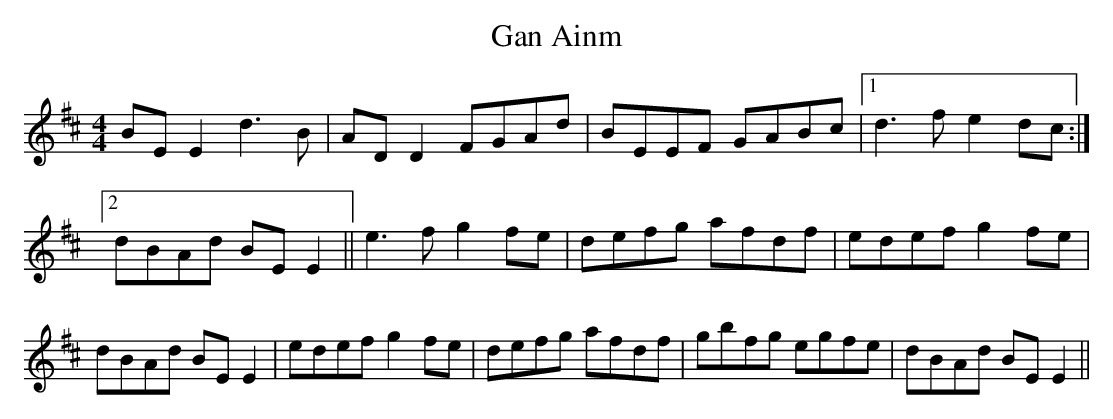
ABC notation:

X:1
T:Gan Ainm
M:4/4
L:1/8
K:D
BEE2 d3B|ADD2 FGAd|BEEF GABc|1 d3f e2dc:|2 dBAd BEE2||\
e3f g2fe|defg afdf|edef g2fe|dBAd BEE2|\
edef g2fe|defg afdf|gbfg egfe|dBAd BEE2||
